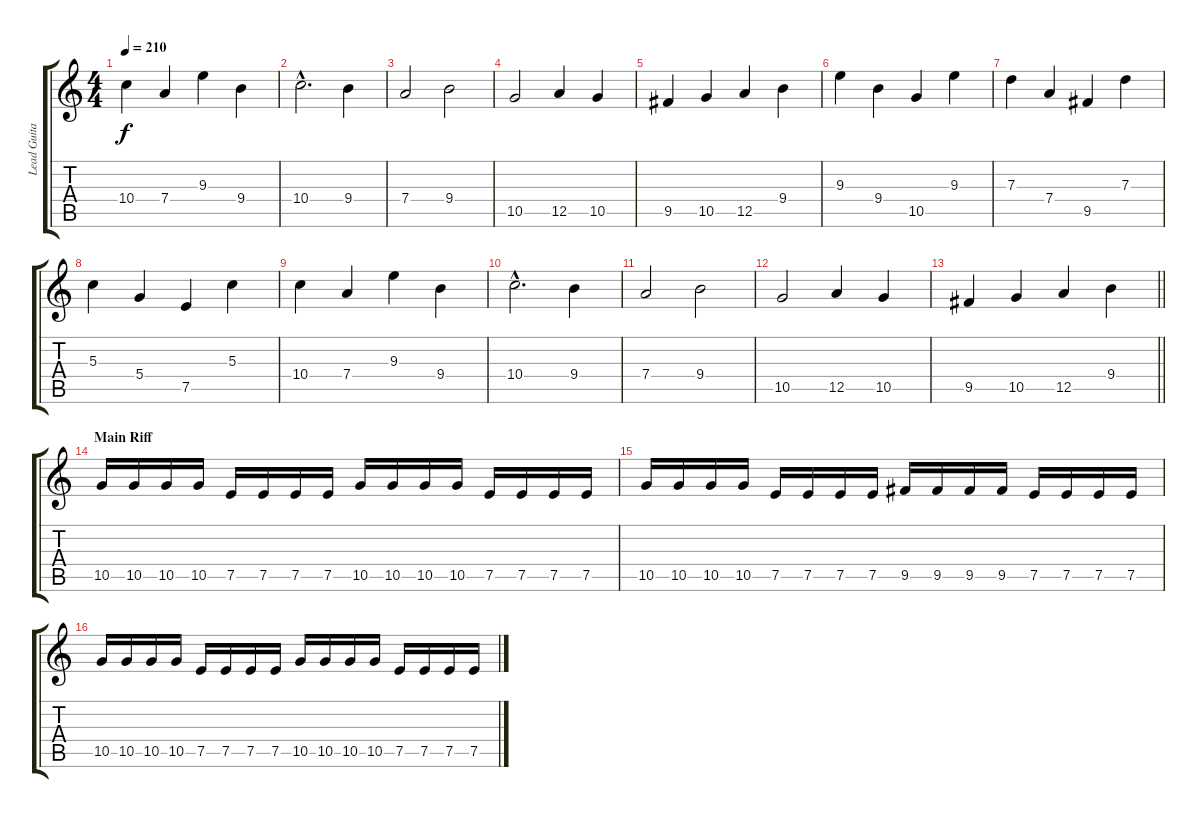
\track ("Lead Guitar" "Lead Guita") {instrument distortionguitar}
\staff {score tabs}
\tuning (E4 B3 G3 D3 A2 E2) {hide}
\ts (4 4)
\tempo 210
\clef g2
\ks c
10.4.4{dy f} 7.4.4 9.3.4 9.4.4 |
10.4{hac}.2{d} 9.4.4 |
7.4.2 9.4.2 |
10.5.2 12.5.4 10.5.4 |
9.5.4 10.5.4 12.5.4 9.4.4 |
9.3.4 9.4.4 10.5.4 9.3.4 |
7.3.4 7.4.4 9.5.4 7.3.4 |
5.3.4 5.4.4 7.5.4 5.3.4 |
10.4.4 7.4.4 9.3.4 9.4.4 |
10.4{hac}.2{d} 9.4.4 |
7.4.2 9.4.2 |
10.5.2 12.5.4 10.5.4 |
\barLineRight lightlight
9.5.4 10.5.4 12.5.4 9.4.4 |
\section ("" "Main Riff")
10.5.16 10.5.16 10.5.16 10.5.16 7.5.16 7.5.16 7.5.16 7.5.16 10.5.16 10.5.16 10.5.16 10.5.16 7.5.16 7.5.16 7.5.16 7.5.16 |
10.5.16 10.5.16 10.5.16 10.5.16 7.5.16 7.5.16 7.5.16 7.5.16 9.5.16 9.5.16 9.5.16 9.5.16 7.5.16 7.5.16 7.5.16 7.5.16 |
10.5.16 10.5.16 10.5.16 10.5.16 7.5.16 7.5.16 7.5.16 7.5.16 10.5.16 10.5.16 10.5.16 10.5.16 7.5.16 7.5.16 7.5.16 7.5.16
